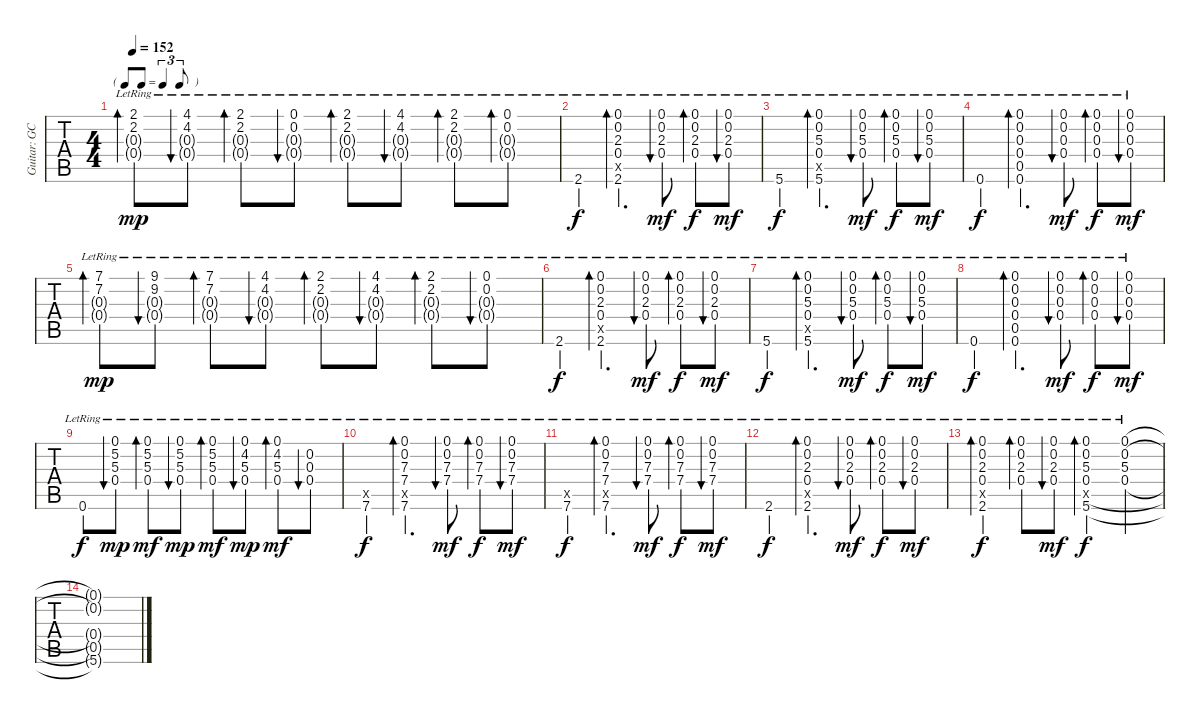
\track ("Guitar: GCEGCC" "Guitar: GC") {instrument acousticguitarnylon}
\staff {tabs}
\tuning (C4 C4 G3 E3 C3 G2) {hide}
\ts (4 4)
\tf triplet8th
\tempo 152
\clef g2
\ks c
(2.1{lr} 2.2{lr} 0.3{g lr} 0.4{g lr}).8{bd 60 dy mp} (4.1{lr} 4.2{lr} 0.3{g lr} 0.4{g lr}).8{bu 60} (2.1{lr} 2.2{lr} 0.3{g lr} 0.4{g lr}).8{bd 60} (0.1{lr} 0.2{lr} 0.3{g lr} 0.4{g lr}).8{bu 60} (2.1{lr} 2.2{lr} 0.3{g lr} 0.4{g lr}).8{bd 60} (4.1{lr} 4.2{lr} 0.3{g lr} 0.4{g lr}).8{bu 60} (2.1{lr} 2.2{lr} 0.3{g lr} 0.4{g lr}).8{bd 60} (0.1{lr} 0.2{lr} 0.3{g} 0.4{g lr}).8{bd 60} |
2.6{lr}.4{dy f} (0.1{lr} 0.2{lr} 2.3{lr} 0.4{lr} 0.5{x} 2.6{lr}).4{d bd 60} (0.1{lr} 0.2{lr} 2.3{lr} 0.4{lr}).8{bu 60 dy mf} (0.1{lr} 0.2{lr} 2.3{lr} 0.4{lr}).8{bd 60 dy f} (0.1{lr} 0.2{lr} 2.3 0.4{lr}).8{bu 60 dy mf} |
5.6{lr}.4{dy f} (0.1{lr} 0.2{lr} 5.3{lr} 0.4{lr} 0.5{x} 5.6{lr}).4{d bd 60} (0.1{lr} 0.2{lr} 5.3{lr} 0.4{lr}).8{bu 60 dy mf} (0.1{lr} 0.2{lr} 5.3{lr} 0.4{lr}).8{bd 60 dy f} (0.1{lr} 0.2{lr} 5.3 0.4{lr}).8{bu 60 dy mf} |
0.6{lr}.4{dy f} (0.1{lr} 0.2{lr} 0.3{lr} 0.4{lr} 0.5{lr} 0.6{lr}).4{d bd 60} (0.1{lr} 0.2{lr} 0.3{lr} 0.4{lr}).8{bu 60 dy mf} (0.1{lr} 0.2{lr} 0.3{lr} 0.4{lr}).8{bd 60 dy f} (0.1{lr} 0.2{lr} 0.3{lr} 0.4{lr}).8{bu 60 dy mf} |
(7.1{lr} 7.2{lr} 0.3{g lr} 0.4{g lr}).8{bd 60 dy mp} (9.1{lr} 9.2{lr} 0.3{g lr} 0.4{g lr}).8{bu 60} (7.1{lr} 7.2{lr} 0.3{g lr} 0.4{g lr}).8{bd 60} (4.1{lr} 4.2{lr} 0.3{g lr} 0.4{g lr}).8{bu 60} (2.1{lr} 2.2{lr} 0.3{g lr} 0.4{g lr}).8{bd 60} (4.1{lr} 4.2{lr} 0.3{g lr} 0.4{g lr}).8{bu 60} (2.1{lr} 2.2{lr} 0.3{g lr} 0.4{g lr}).8{bd 60} (0.1{lr} 0.2{lr} 0.3{g} 0.4{g lr}).8{bu 60} |
2.6{lr}.4{dy f} (0.1{lr} 0.2{lr} 2.3{lr} 0.4{lr} 0.5{x} 2.6{lr}).4{d bd 60} (0.1{lr} 0.2{lr} 2.3{lr} 0.4{lr}).8{bu 60 dy mf} (0.1{lr} 0.2{lr} 2.3{lr} 0.4{lr}).8{bd 60 dy f} (0.1{lr} 0.2{lr} 2.3 0.4{lr}).8{bu 60 dy mf} |
5.6{lr}.4{dy f} (0.1{lr} 0.2{lr} 5.3{lr} 0.4{lr} 0.5{x} 5.6{lr}).4{d bd 60} (0.1{lr} 0.2{lr} 5.3{lr} 0.4{lr}).8{bu 60 dy mf} (0.1{lr} 0.2{lr} 5.3{lr} 0.4{lr}).8{bd 60 dy f} (0.1{lr} 0.2{lr} 5.3 0.4{lr}).8{bu 60 dy mf} |
0.6{lr}.4{dy f} (0.1{lr} 0.2{lr} 0.3{lr} 0.4{lr} 0.5{lr} 0.6{lr}).4{d bd 60} (0.1{lr} 0.2{lr} 0.3{lr} 0.4{lr}).8{bu 60 dy mf} (0.1{lr} 0.2{lr} 0.3{lr} 0.4{lr}).8{bd 60 dy f} (0.1{lr} 0.2{lr} 0.3{lr} 0.4{lr}).8{bu 60 dy mf} |
0.6{lr}.8{dy f} (0.1{lr} 5.2{lr} 5.3{lr} 0.4{lr}).8{bu 60 dy mp} (0.1{lr} 5.2{lr} 5.3{lr} 0.4{lr}).8{bd 60 dy mf} (0.1{lr} 5.2{lr} 5.3{lr} 0.4{lr}).8{bu 60 dy mp} (0.1{lr} 5.2{lr} 5.3{lr} 0.4{lr}).8{bd 60 dy mf} (0.1{lr} 4.2{lr} 5.3{lr} 0.4{lr}).8{bu 60 dy mp} (0.1{lr} 4.2{lr} 5.3{lr} 0.4{lr}).8{bd 60 dy mf} (0.2{lr} 0.3 0.4).8{bu 60} |
(0.5{x} 7.6{lr}).4{dy f} (0.1{lr} 0.2{lr} 7.3{lr} 7.4{lr} 0.5{x} 7.6{lr}).4{d bd 60} (0.1{lr} 0.2{lr} 7.3{lr} 7.4{lr}).8{bu 60 dy mf} (0.1{lr} 0.2{lr} 7.3{lr} 7.4{lr}).8{bd 60 dy f} (0.1{lr} 0.2{lr} 7.3{lr} 7.4{lr}).8{bu 60 dy mf} |
(0.5{x} 7.6{lr}).4{dy f} (0.1{lr} 0.2{lr} 7.3{lr} 7.4{lr} 0.5{x} 7.6{lr}).4{d bd 60} (0.1{lr} 0.2{lr} 7.3{lr} 7.4{lr}).8{bu 60 dy mf} (0.1{lr} 0.2{lr} 7.3{lr} 7.4{lr}).8{bd 60 dy f} (0.1{lr} 0.2{lr} 7.3 7.4).8{bu 60 dy mf} |
2.6{lr}.4{dy f} (0.1{lr} 0.2{lr} 2.3{lr} 0.4{lr} 0.5{x} 2.6{lr}).4{d bd 60} (0.1{lr} 0.2{lr} 2.3{lr} 0.4{lr}).8{bu 60 dy mf} (0.1{lr} 0.2{lr} 2.3{lr} 0.4{lr}).8{bd 60 dy f} (0.1{lr} 0.2{lr} 2.3{lr} 0.4{lr}).8{bu 60 dy mf} |
(0.1{lr} 0.2{lr} 2.3{lr} 0.4{lr} 0.5{x} 2.6{lr}).4{bd 60 dy f} (0.1{lr} 0.2{lr} 2.3{lr} 0.4{lr}).8{bd 60} (0.1{lr} 0.2{lr} 2.3{lr} 0.4{lr}).8{bu 60 dy mf} (0.1{lr} 0.2{lr} 5.3{lr} 0.4{lr} 0.5{x} 5.6{lr}).4{bd 60 dy f} (0.1{lr} 0.2{lr} 5.3{lr} 0.4{lr}).4 |
(0.1{t} 0.2{t} 0.4{t} 0.5{t} 5.6{t}).1
